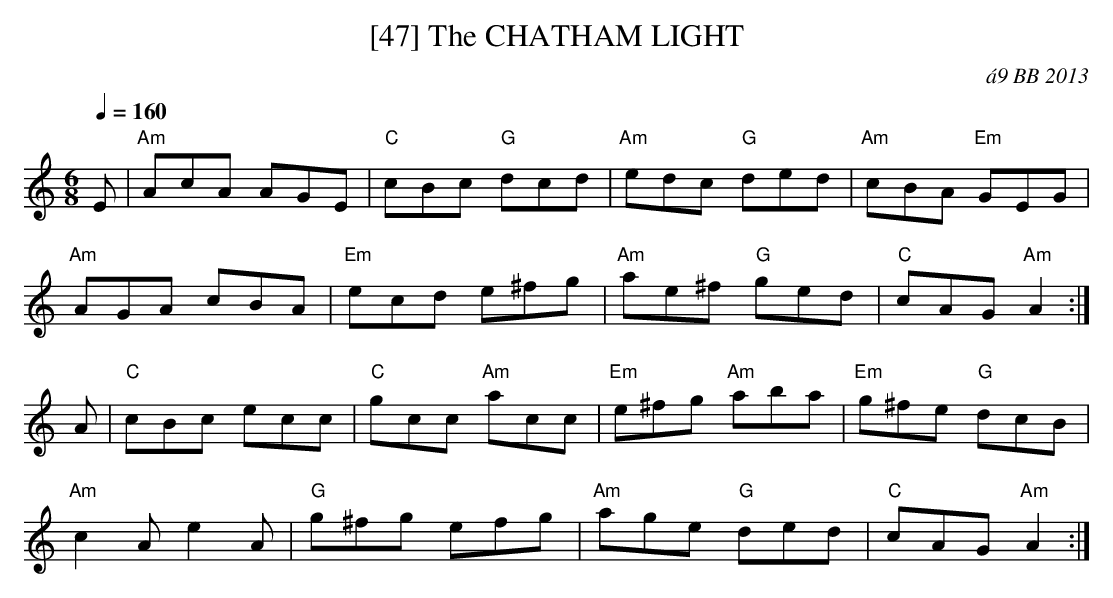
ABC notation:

X:1
T:[47] The CHATHAM LIGHT
C:\'a9 BB 2013
M:6/8
Q:1/4=160
K:Am
E|"Am"AcA AGE|"C"cBc "G"dcd|"Am"edc "G"ded|"Am"cBA "Em"GEG|
"Am"AGA cBA|"Em"ecd e^fg|"Am"ae^f "G"ged|"C"cAG "Am"A2 :|
A|"C"cBc ecc|"C"gcc "Am"acc|"Em"e^fg "Am"aba|"Em"g^fe "G"dcB|
"Am" c2A e2A|"G"g^fg efg|"Am"age "G"ded|"C"cAG "Am"A2 :|
